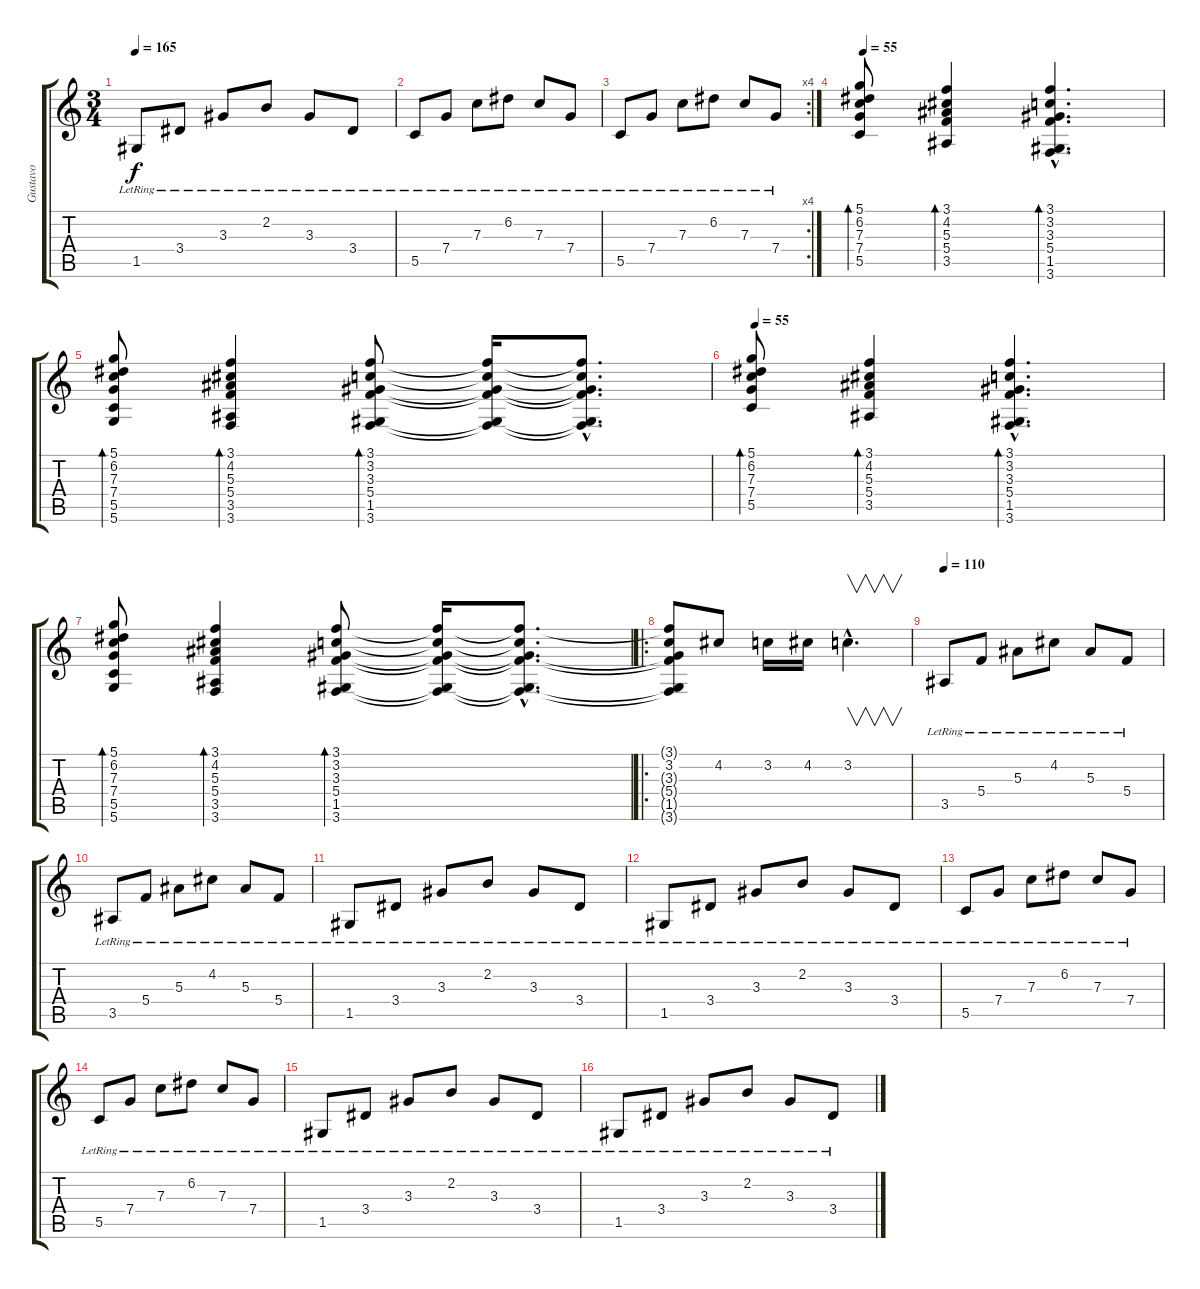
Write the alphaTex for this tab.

\track ("Gustavo" "Gustavo") {instrument acousticguitarnylon}
\staff {score tabs}
\tuning (D4 A3 F3 C3 G2 D2) {hide}
\ts (3 4)
\tempo 165
\clef g2
\ks c
1.5{lr}.8{dy f} 3.4{lr}.8 3.3{lr}.8 2.2{lr}.8 3.3{lr}.8 3.4{lr}.8 |
5.5{lr}.8 7.4{lr}.8 7.3{lr}.8 6.2{lr}.8 7.3{lr}.8 7.4{lr}.8 |
\rc 4
5.5{lr}.8 7.4{lr}.8 7.3{lr}.8 6.2{lr}.8 7.3{lr}.8 7.4{lr}.8 |
\tempo 55
(5.1 6.2 7.3 7.4 5.5).8{bd 60} (3.1 4.2 5.3 5.4 3.5).4{bd 60} (3.1{hac} 3.2{hac} 3.3{hac} 5.4{hac} 1.5{hac} 3.6{hac}).4{d bd 60} |
(5.1 6.2 7.3 7.4 5.5 5.6).8{bd 60} (3.1 4.2 5.3 5.4 3.5 3.6).4{bd 60} (3.1 3.2 3.3 5.4 1.5 3.6).8{bd 60} (3.1{t} 3.2{t} 3.3{t} 5.4{t} 1.5{t} 3.6{t}).16 (3.1{hac t} 3.2{hac t} 3.3{hac t} 5.4{hac t} 1.5{hac t} 3.6{hac t}).8{d} |
\tempo 55
(5.1 6.2 7.3 7.4 5.5).8{bd 60} (3.1 4.2 5.3 5.4 3.5).4{bd 60} (3.1{hac} 3.2{hac} 3.3{hac} 5.4{hac} 1.5{hac} 3.6{hac}).4{d bd 60} |
(5.1 6.2 7.3 7.4 5.5 5.6).8{bd 60} (3.1 4.2 5.3 5.4 3.5 3.6).4{bd 60} (3.1 3.2 3.3 5.4 1.5 3.6).8{bd 60} (3.1{t} 3.2{t} 3.3{t} 5.4{t} 1.5{t} 3.6{t}).16 (3.1{hac t} 3.2{hac t} 3.3{hac t} 5.4{hac t} 1.5{hac t} 3.6{hac t}).8{d} |
\ro
(3.1{t} 3.2 3.3{t} 5.4{t} 1.5{t} 3.6{t}).8{balance 8} 4.2.8 3.2.16 4.2.16 3.2{hac}.4{v d} |
\tempo 110
3.5{lr}.8 5.4{lr}.8 5.3{lr}.8 4.2{lr}.8 5.3{lr}.8 5.4{lr}.8 |
3.5{lr}.8 5.4{lr}.8 5.3{lr}.8 4.2{lr}.8 5.3{lr}.8 5.4{lr}.8 |
1.5{lr}.8 3.4{lr}.8 3.3{lr}.8 2.2{lr}.8 3.3{lr}.8 3.4{lr}.8 |
1.5{lr}.8 3.4{lr}.8 3.3{lr}.8 2.2{lr}.8 3.3{lr}.8 3.4{lr}.8 |
5.5{lr}.8 7.4{lr}.8 7.3{lr}.8 6.2{lr}.8 7.3{lr}.8 7.4{lr}.8 |
5.5{lr}.8 7.4{lr}.8 7.3{lr}.8 6.2{lr}.8 7.3{lr}.8 7.4{lr}.8 |
1.5{lr}.8 3.4{lr}.8 3.3{lr}.8 2.2{lr}.8 3.3{lr}.8 3.4{lr}.8 |
1.5{lr}.8 3.4{lr}.8 3.3{lr}.8 2.2{lr}.8 3.3{lr}.8 3.4{lr}.8
